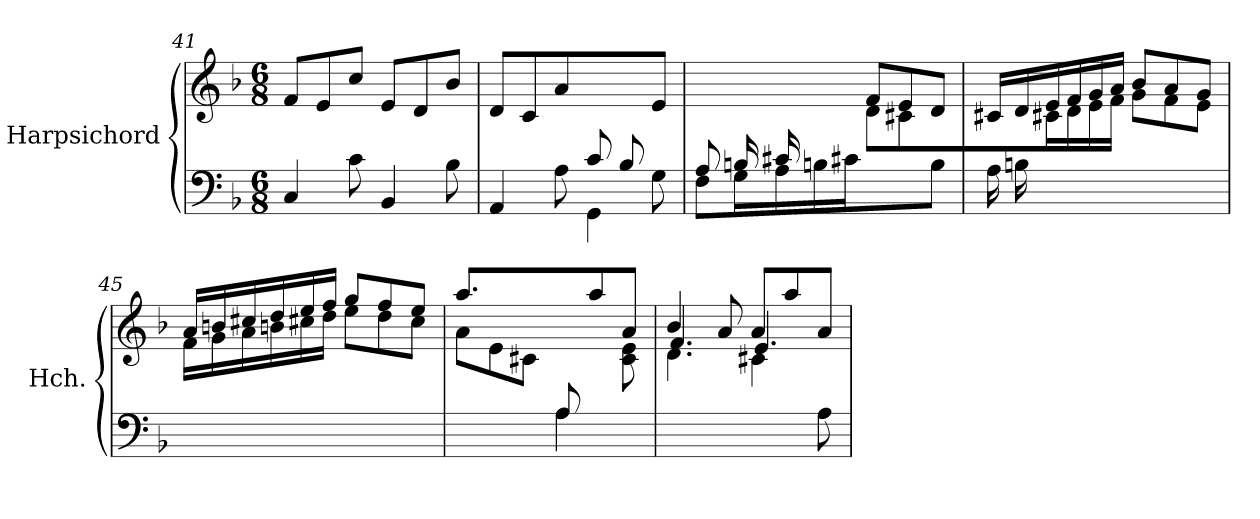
**kern	**kern
*part1	*part1
*staff2	*staff1
*I"Harpsichord	*
*I'Hch.	*
*clefF4	*clefG2
*k[b-]	*k[b-]
*M6/8	*M6/8
=41	=41
4C/	8f/L
.	8e/
8c\	8cc/J
4BB-/	8e/L
.	8d/
8B-\	8b-/J
=42	=42
*^	*
4.ryy	4AA/	8d/L
.	.	8c/
.	8A\	8a/J
8c/L	4GG\	4ryy
8B-/	.	.
8ryy	8G\	8e/J
=43	=43	=43
*	*	*^
8A/L	8F\L	4ryy	4.ryy
16Bn/L	16G\L	.	.
16c#X/	16A\	.	.
2ryy	16Bn\	16d/	.
.	16c#X\JJ	16e/JJ	.
.	4ryy	8f/L	8d\L
.	.	8e/	8c#\
.	8B\J	8d/J	8ryy
*v	*v	*	*
=44	=44	=44
16A\LL	16c#X/LL	8ryy
16Bn\	16d/	.
2ryy	16e/	16c#X\
.	16f/	16d\
.	16g/	16e\
.	16a/JJ	16f\JJ
.	8b-/L	8g\L
.	8a/	8f\
8ryy	8g/J	8e\J
!!LO:LB:g=z	!!
=45	=45	=45
2.ryy	16a/LL	16f\LL
.	16bn/	16g\
.	16cc#X/	16a\
.	16dd/	16bn\
.	16ee/	16cc#X\
.	16ff/JJ	16dd\JJ
.	8gg/L	8ee\L
.	8ff/	8dd\
.	8ee/J	8cc#\J
=46	=46	=46
*^	*	*
4.ryy	4.ryy	4.aa/	8a\L
.	.	.	8e\
.	.	.	8c#X\J
8A/L	4A\	8ryy	4ryy
4ryy	.	8aa/	.
.	8ryy	8a/J	8c#\ 8e\
*v	*v	*	*
=47	=47	=47
*	*	*^
4.ryy	4b-/	4.d\	4.f/
.	8a/	.	.
4ryy	8a/L	4c#X\	4.e/
.	8aa/	.	.
8A\	8a/J	8ryy	.
*	*v	*v	*v
=	=
*-	*-
